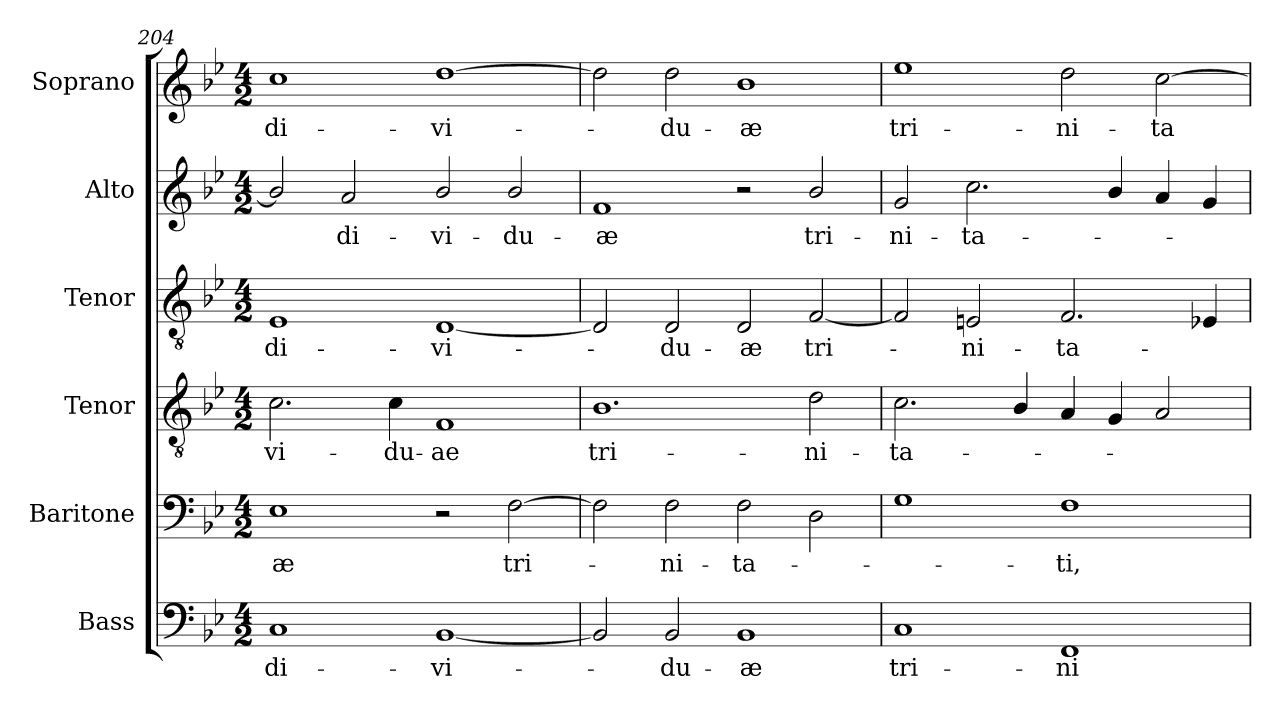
**kern	**text	**kern	**text	**kern	**text	**kern	**text	**kern	**text	**kern	**text
*part6	*part6	*part5	*part5	*part4	*part4	*part3	*part3	*part2	*part2	*part1	*part1
*staff6	*staff6	*staff5	*staff5	*staff4	*staff4	*staff3	*staff3	*staff2	*staff2	*staff1	*staff1
*I"Bass	*	*I"Baritone	*	*I"Tenor	*	*I"Tenor	*	*I"Alto	*	*I"Soprano	*
*I'B.	*	*I'Bar.	*	*I'T2.	*	*I'T1.	*	*I'A.	*	*I'S.	*
*clefF4	*	*clefF4	*	*clefGv2	*	*clefGv2	*	*clefG2	*	*clefG2	*
*	*	*	*	*ITrd7c12	*	*	*	*	*	*	*
*k[b-e-]	*	*k[b-e-]	*	*k[b-e-]	*	*k[b-e-]	*	*k[b-e-]	*	*k[b-e-]	*
*B-:	*	*B-:	*	*B-:	*	*B-:	*	*B-:	*	*B-:	*
*M4/2	*	*M4/2	*	*M4/2	*	*M4/2	*	*M4/2	*	*M4/2	*
=204	=204	=204	=204	=204	=204	=204	=204	=204	=204	=204	=204
!	!LO:LY:b:color=#000000	!	!	!	!	!	!	!	!	!	!
!	!	!	!LO:LY:b:color=#000000	!	!	!	!	!	!	!	!
!	!	!	!	!	!LO:LY:b:color=#000000	!	!	!	!	!	!
!	!	!	!	!	!	!	!LO:LY:b:color=#000000	!	!	!	!
!	!	!	!	!	!	!	!	!	!	!	!LO:LY:b:color=#000000
1Ci	-di-	1E-i	-æ	2.Ci\	-vi-	1E-i	-di-	2b-i/]	.	1cci	-di-
!	!	!	!	!	!	!	!	!	!LO:LY:b:color=#000000	!	!
.	.	.	.	.	.	.	.	2ai/	-di-	.	.
!	!	!	!	!	!LO:LY:b:color=#000000	!	!	!	!	!	!
.	.	.	.	4Ci\	-du-	.	.	.	.	.	.
!	!LO:LY:b:color=#000000	!	!	!	!	!	!	!	!	!	!
!	!	!	!	!	!LO:LY:b:color=#000000	!	!	!	!	!	!
!	!	!	!	!	!	!	!LO:LY:b:color=#000000	!	!	!	!
!	!	!	!	!	!	!	!	!	!LO:LY:b:color=#000000	!	!
!	!	!	!	!	!	!	!	!	!	!	!LO:LY:b:color=#000000
[1BB-i	-vi-	2r	.	1FFi	-ae	[1Di	-vi-	2b-i/	-vi-	[1ddi	-vi-
!	!	!	!LO:LY:b:color=#000000	!	!	!	!	!	!	!	!
!	!	!	!	!	!	!	!	!	!LO:LY:b:color=#000000	!	!
.	.	[2Fi\	tri-	.	.	.	.	2b-i/	-du-	.	.
=205	=205	=205	=205	=205	=205	=205	=205	=205	=205	=205	=205
!	!	!	!	!	!LO:LY:b:color=#000000	!	!	!	!	!	!
!	!	!	!	!	!	!	!	!	!LO:LY:b:color=#000000	!	!
2BB-i/]	.	2Fi\]	.	1.BB-i	tri-	2Di/]	.	1fi	-æ	2ddi\]	.
!	!LO:LY:b:color=#000000	!	!	!	!	!	!	!	!	!	!
!	!	!	!LO:LY:b:color=#000000	!	!	!	!	!	!	!	!
!	!	!	!	!	!	!	!LO:LY:b:color=#000000	!	!	!	!
!	!	!	!	!	!	!	!	!	!	!	!LO:LY:b:color=#000000
2BB-i/	-du-	2Fi\	-ni-	.	.	2Di/	-du-	.	.	2ddi\	-du-
!	!LO:LY:b:color=#000000	!	!	!	!	!	!	!	!	!	!
!	!	!	!LO:LY:b:color=#000000	!	!	!	!	!	!	!	!
!	!	!	!	!	!	!	!LO:LY:b:color=#000000	!	!	!	!
!	!	!	!	!	!	!	!	!	!	!	!LO:LY:b:color=#000000
1BB-i	-æ	2Fi\	-ta-	.	.	2Di/	-æ	2r	.	1b-i	-æ
!	!	!	!	!	!LO:LY:b:color=#000000	!	!	!	!	!	!
!	!	!	!	!	!	!	!LO:LY:b:color=#000000	!	!	!	!
!	!	!	!	!	!	!	!	!	!LO:LY:b:color=#000000	!	!
.	.	2Di\	.	2Di\	-ni-	[2Fi/	tri-	2b-i/	tri-	.	.
!!LO:LB:g=z
=206	=206	=206	=206	=206	=206	=206	=206	=206	=206	=206	=206
!	!LO:LY:b:color=#000000	!	!	!	!	!	!	!	!	!	!
!	!	!	!	!	!LO:LY:b:color=#000000	!	!	!	!	!	!
!	!	!	!	!	!	!	!	!	!LO:LY:b:color=#000000	!	!
!	!	!	!	!	!	!	!	!	!	!	!LO:LY:b:color=#000000
1Ci	tri-	1Gi	.	2.Ci\	-ta-	2Fi/]	.	2gi/	-ni-	1ee-i	tri-
!	!	!	!	!	!	!	!LO:LY:b:color=#000000	!	!	!	!
!	!	!	!	!	!	!	!	!	!LO:LY:b:color=#000000	!	!
.	.	.	.	.	.	2Eni/	-ni-	2.cci\	-ta-	.	.
.	.	.	.	4BB-i/	.	.	.	.	.	.	.
!	!LO:LY:b:color=#000000	!	!	!	!	!	!	!	!	!	!
!	!	!	!LO:LY:b:color=#000000	!	!	!	!	!	!	!	!
!	!	!	!	!	!	!	!LO:LY:b:color=#000000	!	!	!	!
!	!	!	!	!	!	!	!	!	!	!	!LO:LY:b:color=#000000
1FFi	-ni-	1Fi	-ti,	4AAi/	.	2.Fi/	-ta-	.	.	2ddi\	-ni-
.	.	.	.	4GGi/	.	.	.	4b-i/	.	.	.
!	!	!	!	!	!	!	!	!	!	!	!LO:LY:b:color=#000000
.	.	.	.	2AAi/	.	.	.	4ai/	.	[2cci\	-ta-
.	.	.	.	.	.	4E-Xi/	.	4gi/	.	.	.
=	=	=	=	=	=	=	=	=	=	=	=
*-	*-	*-	*-	*-	*-	*-	*-	*-	*-	*-	*-
